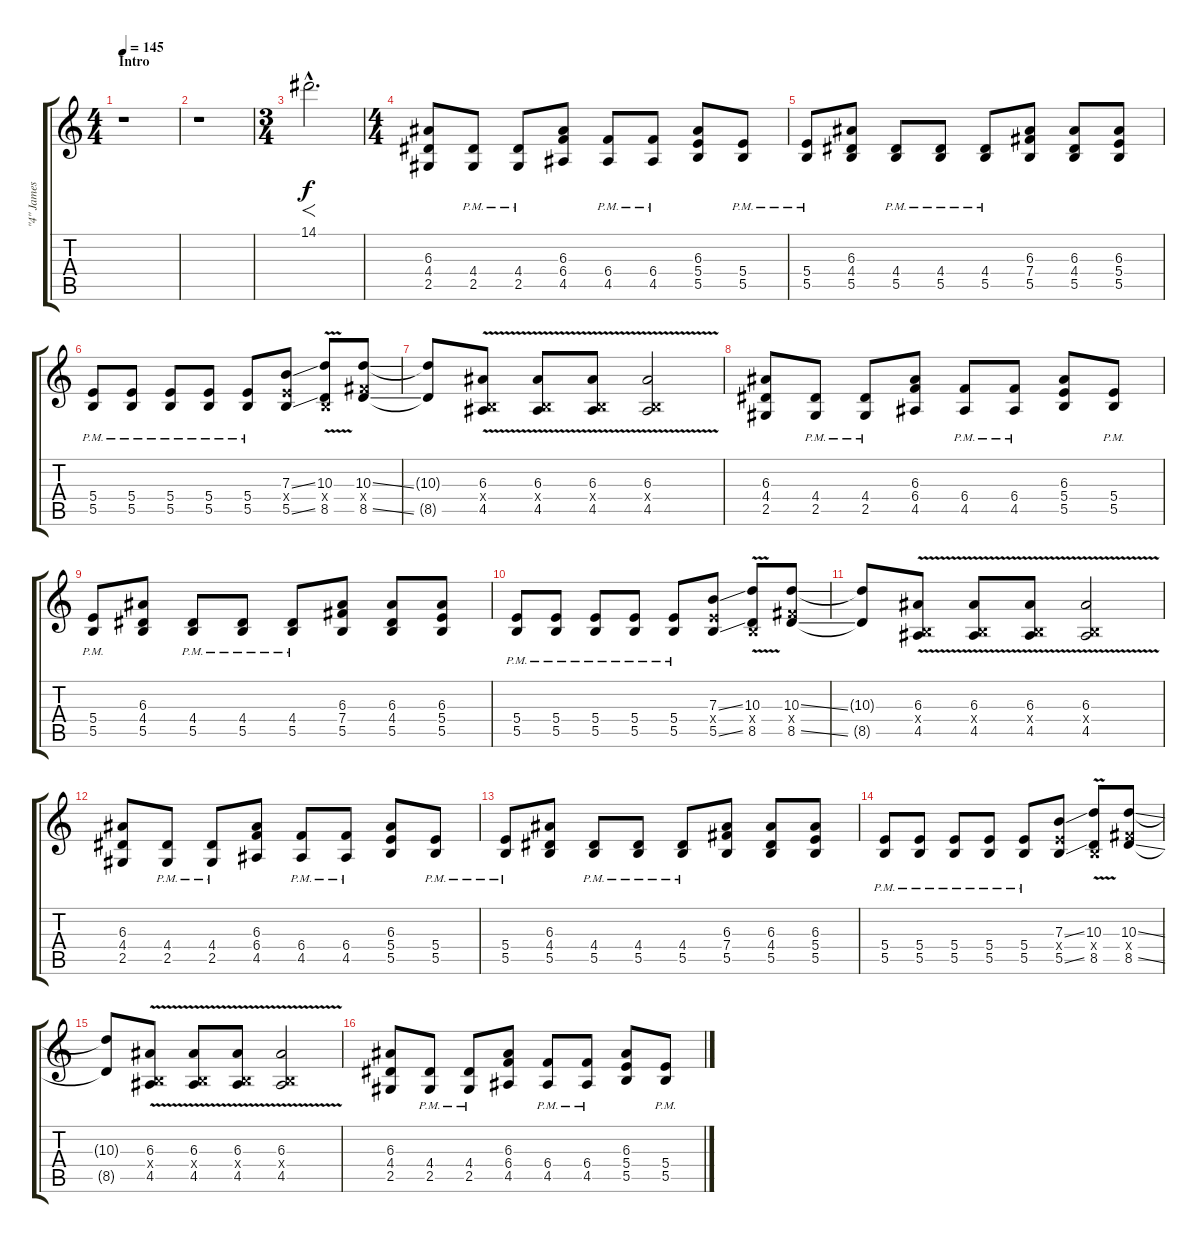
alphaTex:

\track ("\"4\" James Root (Guitar 2)" "\"4\" James ") {instrument distortionguitar}
\staff {score tabs}
\tuning (Db4 Ab3 E3 B2 Gb2 B1) {hide}
\ts (4 4)
\section ("" "Intro")
\tempo 145
\clef g2
\ks c
r.1{dy f instrument distortionguitar} |
r.1 |
\ts (3 4)
14.1{hac}.2{f d instrument sitar} |
\ts (4 4)
(6.3 4.4 2.5).8{instrument distortionguitar} (4.4{pm} 2.5{pm}).8 (4.4{pm} 2.5{pm}).8 (6.3 6.4 4.5).8 (6.4{pm} 4.5{pm}).8 (6.4{pm} 4.5{pm}).8 (6.3 5.4 5.5).8 (5.4{pm} 5.5{pm}).8 |
(5.4{pm} 5.5{pm}).8 (6.3 4.4 5.5).8 (4.4{pm} 5.5{pm}).8 (4.4{pm} 5.5{pm}).8 (4.4{pm} 5.5{pm}).8 (6.3 7.4 5.5).8 (6.3 4.4 5.5).8 (6.3 5.4 5.5).8 |
(5.4{pm} 5.5{pm}).8 (5.4{pm} 5.5{pm}).8 (5.4{pm} 5.5{pm}).8 (5.4{pm} 5.5{pm}).8 (5.4{pm} 5.5{pm}).8 (7.3{ss} 5.4{x} 5.5{ss}).8 (10.3{v} 0.4{x} 8.5).8 (10.3{ss} 7.4{x} 8.5{ss}).8 |
(10.3{t} 8.5{t}).8 (6.3{v} 0.4{x} 4.5).8 (6.3{v} 0.4{x} 4.5).8 (6.3{v} 0.4{x} 4.5).8 (6.3{v} 0.4{x} 4.5).2 |
(6.3 4.4 2.5).8 (4.4{pm} 2.5{pm}).8 (4.4{pm} 2.5{pm}).8 (6.3 6.4 4.5).8 (6.4{pm} 4.5{pm}).8 (6.4{pm} 4.5{pm}).8 (6.3 5.4 5.5).8 (5.4{pm} 5.5{pm}).8 |
(5.4{pm} 5.5{pm}).8 (6.3 4.4 5.5).8 (4.4{pm} 5.5{pm}).8 (4.4{pm} 5.5{pm}).8 (4.4{pm} 5.5{pm}).8 (6.3 7.4 5.5).8 (6.3 4.4 5.5).8 (6.3 5.4 5.5).8 |
(5.4{pm} 5.5{pm}).8 (5.4{pm} 5.5{pm}).8 (5.4{pm} 5.5{pm}).8 (5.4{pm} 5.5{pm}).8 (5.4{pm} 5.5{pm}).8 (7.3{ss} 5.4{x} 5.5{ss}).8 (10.3{v} 0.4{x} 8.5).8 (10.3{ss} 7.4{x} 8.5{ss}).8 |
(10.3{t} 8.5{t}).8 (6.3{v} 0.4{x} 4.5).8 (6.3{v} 0.4{x} 4.5).8 (6.3{v} 0.4{x} 4.5).8 (6.3{v} 0.4{x} 4.5).2 |
(6.3 4.4 2.5).8 (4.4{pm} 2.5{pm}).8 (4.4{pm} 2.5{pm}).8 (6.3 6.4 4.5).8 (6.4{pm} 4.5{pm}).8 (6.4{pm} 4.5{pm}).8 (6.3 5.4 5.5).8 (5.4{pm} 5.5{pm}).8 |
(5.4{pm} 5.5{pm}).8 (6.3 4.4 5.5).8 (4.4{pm} 5.5{pm}).8 (4.4{pm} 5.5{pm}).8 (4.4{pm} 5.5{pm}).8 (6.3 7.4 5.5).8 (6.3 4.4 5.5).8 (6.3 5.4 5.5).8 |
(5.4{pm} 5.5{pm}).8 (5.4{pm} 5.5{pm}).8 (5.4{pm} 5.5{pm}).8 (5.4{pm} 5.5{pm}).8 (5.4{pm} 5.5{pm}).8 (7.3{ss} 5.4{x} 5.5{ss}).8 (10.3{v} 0.4{x} 8.5).8 (10.3{ss} 7.4{x} 8.5{ss}).8 |
(10.3{t} 8.5{t}).8 (6.3{v} 0.4{x} 4.5).8 (6.3{v} 0.4{x} 4.5).8 (6.3{v} 0.4{x} 4.5).8 (6.3{v} 0.4{x} 4.5).2 |
(6.3 4.4 2.5).8 (4.4{pm} 2.5{pm}).8 (4.4{pm} 2.5{pm}).8 (6.3 6.4 4.5).8 (6.4{pm} 4.5{pm}).8 (6.4{pm} 4.5{pm}).8 (6.3 5.4 5.5).8 (5.4{pm} 5.5{pm}).8
